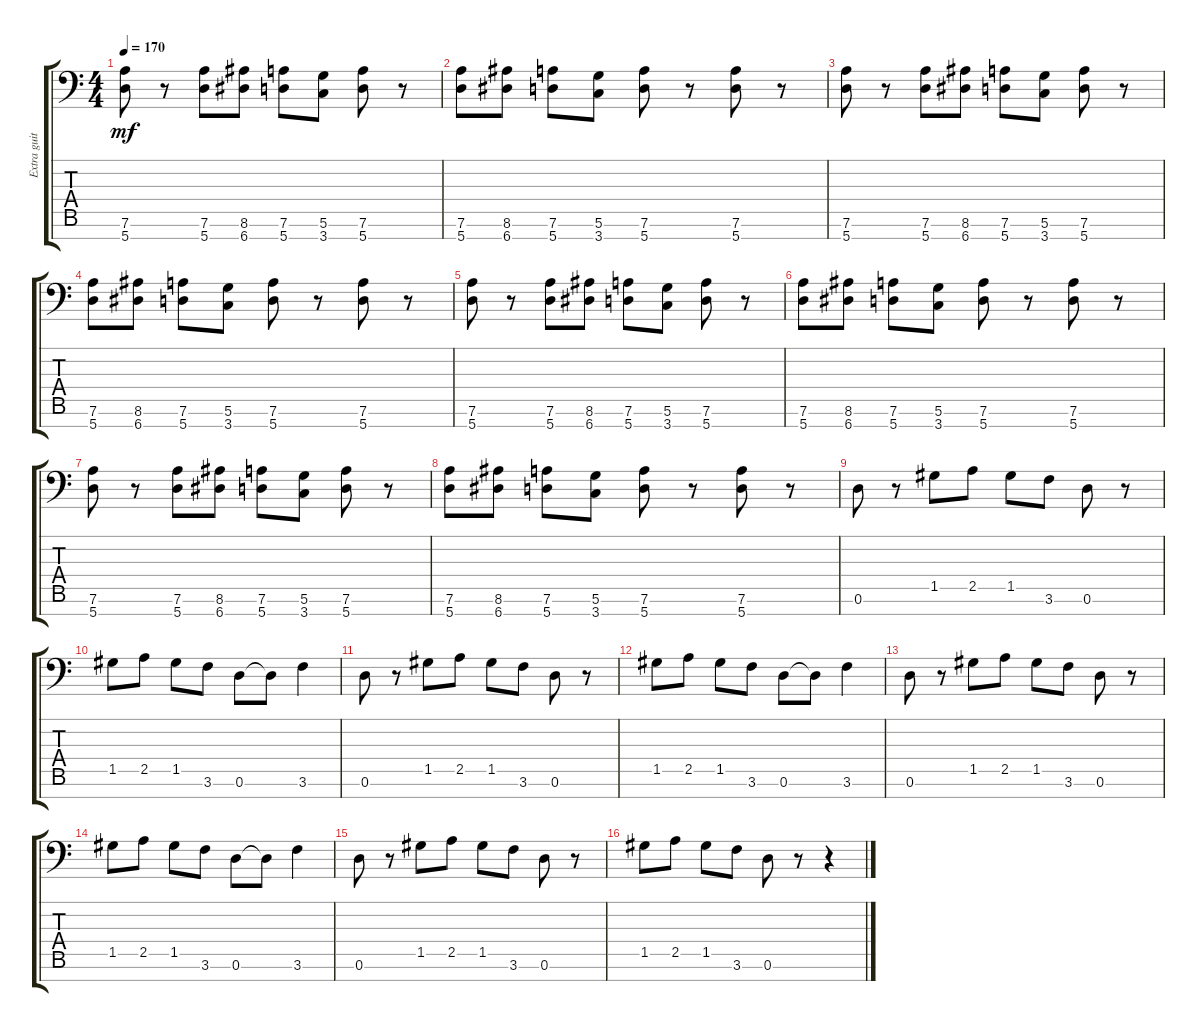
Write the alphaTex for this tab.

\track ("Extra guitar" "Extra guit") {instrument distortionguitar}
\staff {score tabs}
\tuning (D4 A3 F3 C3 G2 D2 A1) {hide}
\ts (4 4)
\tempo 170
\clef f4
\ks c
(7.6 5.7).8{dy mf} r.8 (7.6 5.7).8 (8.6 6.7).8 (7.6 5.7).8 (5.6 3.7).8 (7.6 5.7).8 r.8 |
(7.6 5.7).8 (8.6 6.7).8 (7.6 5.7).8 (5.6 3.7).8 (7.6 5.7).8 r.8 (7.6 5.7).8 r.8 |
(7.6 5.7).8 r.8 (7.6 5.7).8 (8.6 6.7).8 (7.6 5.7).8 (5.6 3.7).8 (7.6 5.7).8 r.8 |
(7.6 5.7).8 (8.6 6.7).8 (7.6 5.7).8 (5.6 3.7).8 (7.6 5.7).8 r.8 (7.6 5.7).8 r.8 |
(7.6 5.7).8 r.8 (7.6 5.7).8 (8.6 6.7).8 (7.6 5.7).8 (5.6 3.7).8 (7.6 5.7).8 r.8 |
(7.6 5.7).8 (8.6 6.7).8 (7.6 5.7).8 (5.6 3.7).8 (7.6 5.7).8 r.8 (7.6 5.7).8 r.8 |
(7.6 5.7).8 r.8 (7.6 5.7).8 (8.6 6.7).8 (7.6 5.7).8 (5.6 3.7).8 (7.6 5.7).8 r.8 |
(7.6 5.7).8 (8.6 6.7).8 (7.6 5.7).8 (5.6 3.7).8 (7.6 5.7).8 r.8 (7.6 5.7).8 r.8 |
0.6.8 r.8 1.5.8 2.5.8 1.5.8 3.6.8 0.6.8 r.8 |
1.5.8 2.5.8 1.5.8 3.6.8 0.6.8 0.6{t}.8 3.6.4 |
0.6.8 r.8 1.5.8 2.5.8 1.5.8 3.6.8 0.6.8 r.8 |
1.5.8 2.5.8 1.5.8 3.6.8 0.6.8 0.6{t}.8 3.6.4 |
0.6.8 r.8 1.5.8 2.5.8 1.5.8 3.6.8 0.6.8 r.8 |
1.5.8 2.5.8 1.5.8 3.6.8 0.6.8 0.6{t}.8 3.6.4 |
0.6.8 r.8 1.5.8 2.5.8 1.5.8 3.6.8 0.6.8 r.8 |
1.5.8 2.5.8 1.5.8 3.6.8 0.6.8 r.8 r.4
